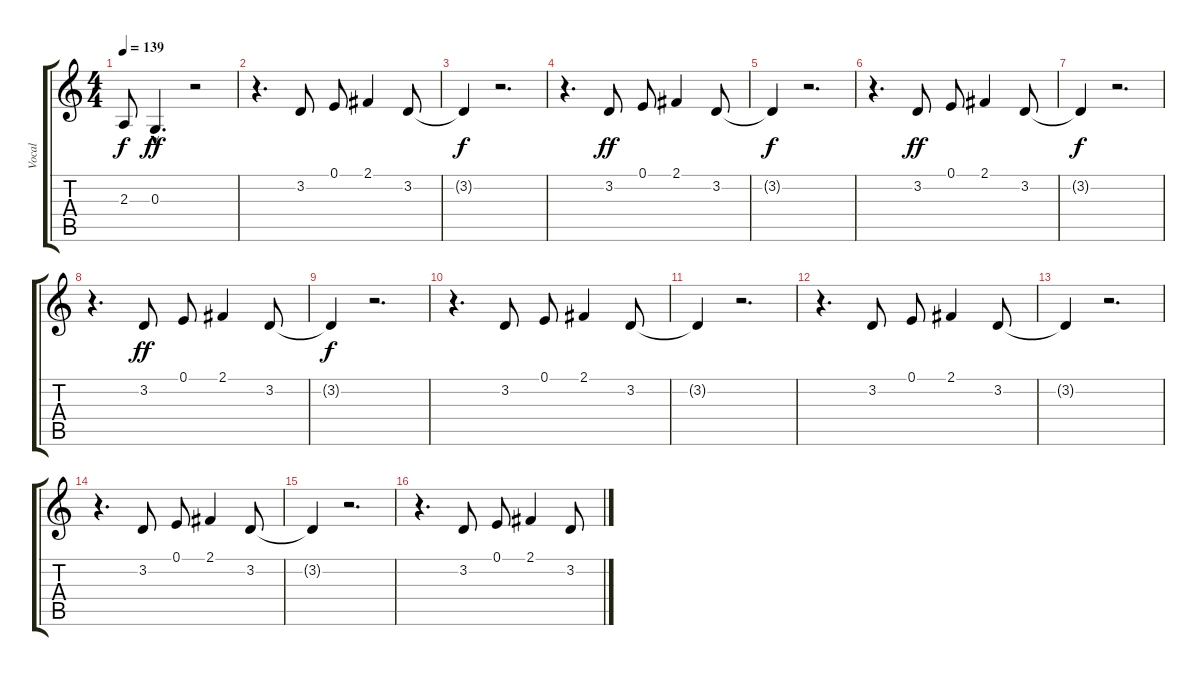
\track ("Vocal" "Vocal") {instrument tenorsax}
\staff {score tabs}
\tuning (E4 B3 G3 D3 A2 E2) {hide}
\ts (4 4)
\tempo 139
\clef g2
\ks c
2.3{t}.8{dy f} 0.3{hac}.4{d dy ff} r.2 |
r.4{d} 3.2.8 0.1.8 2.1.4 3.2.8 |
3.2{t}.4{dy f} r.2{d} |
r.4{d} 3.2.8{dy ff} 0.1.8 2.1.4 3.2.8 |
3.2{t}.4{dy f} r.2{d} |
r.4{d} 3.2.8{dy ff} 0.1.8 2.1.4 3.2.8 |
3.2{t}.4{dy f} r.2{d} |
r.4{d} 3.2.8{dy ff} 0.1.8 2.1.4 3.2.8 |
3.2{t}.4{dy f} r.2{d} |
r.4{d} 3.2.8 0.1.8 2.1.4 3.2.8 |
3.2{t}.4 r.2{d} |
r.4{d} 3.2.8 0.1.8 2.1.4 3.2.8 |
3.2{t}.4 r.2{d} |
r.4{d} 3.2.8 0.1.8 2.1.4 3.2.8 |
3.2{t}.4 r.2{d} |
r.4{d} 3.2.8 0.1.8 2.1.4 3.2.8
